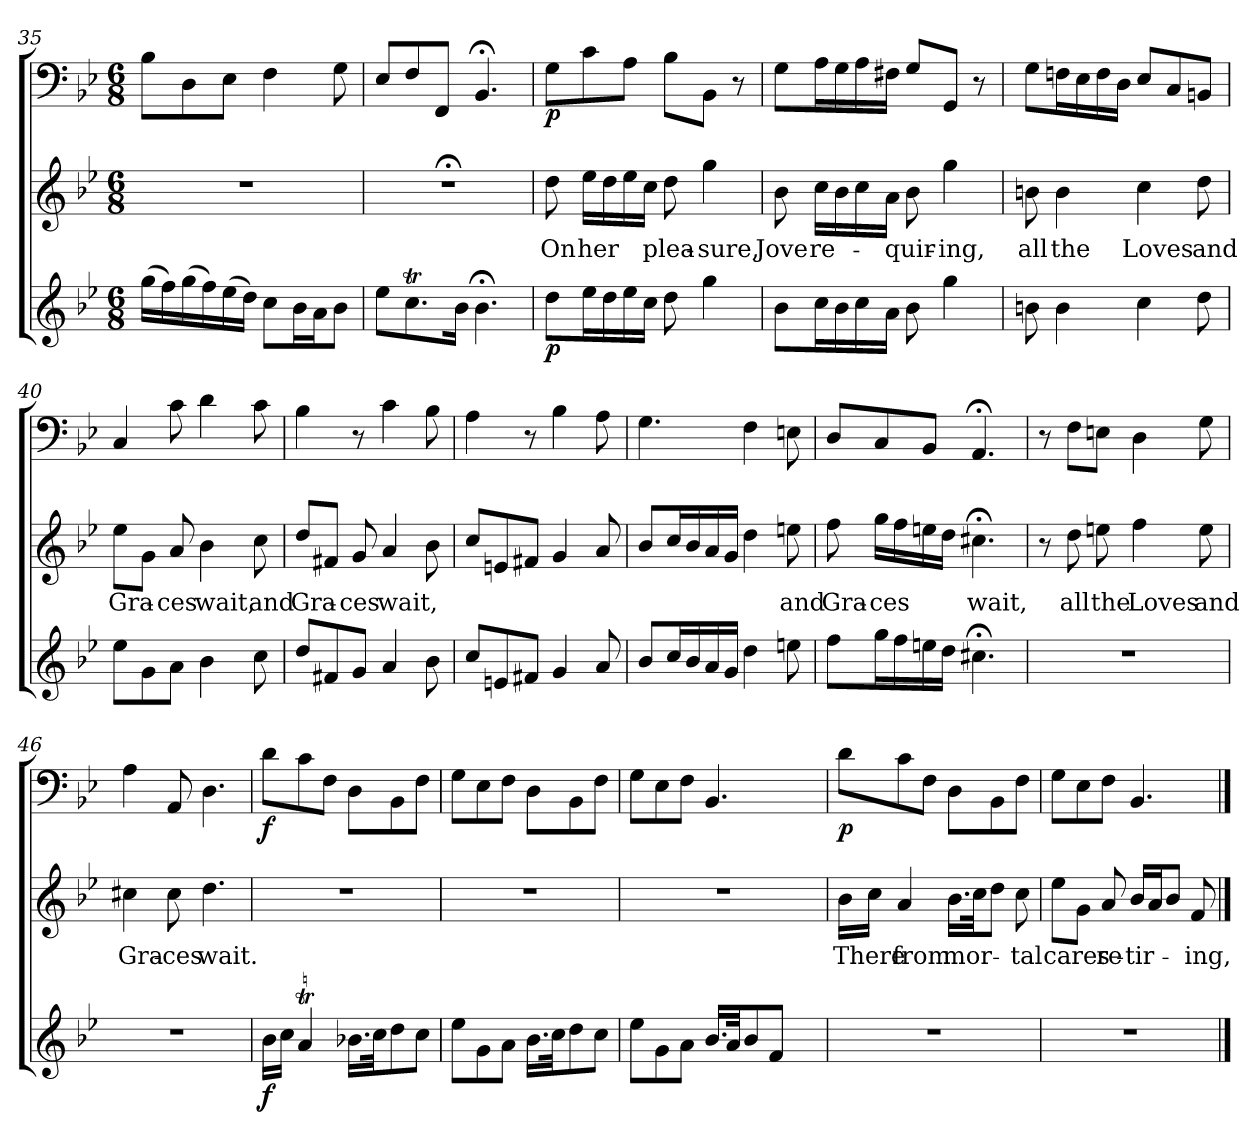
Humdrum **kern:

**kern	**dynam	**kern	**text	**kern	**dynam
*part3	*part3	*part2	*part2	*part1	*part1
*staff3	*staff3	*staff2	*staff2	*staff1	*staff1
*clefG2	*	*clefG2	*	*clefF4	*
*k[b-e-]	*	*k[b-e-]	*	*k[b-e-]	*
*B-:	*	*B-:	*	*B-:	*
*M6/8	*	*M6/8	*	*M6/8	*
=35	=35	=35	=35	=35	=35
(16gg\LL	.	2.r	.	8B-\L	.
16ff\)	.	.	.	.	.
(16gg\	.	.	.	8D\	.
16ff\)	.	.	.	.	.
(16ee-\	.	.	.	8E-\J	.
16dd\JJ)	.	.	.	.	.
8cc\L	.	.	.	4F\	.
16b-\L	.	.	.	.	.
16a\J	.	.	.	.	.
8b-\J	.	.	.	8G\	.
=36	=36	=36	=36	=36	=36
8ee-\L	.	2.r;<	.	8E-/L	.
8.ccT\	.	.	.	8F/	.
.	.	.	.	8FF/J	.
16b-\Jk	.	.	.	.	.
4.b-;<\	.	.	.	4.BB-;</	.
=37	=37	=37	=37	=37	=37
8dd\L	p	8dd\	On	8G\L	p
16ee-\L	.	16ee-\LL	her	8c\	.
16dd\	.	16dd\	.	.	.
16ee-\	.	16ee-\	.	8A\J	.
16cc\JJ	.	16cc\JJ	.	.	.
8dd\	.	8dd\	plea-	8B-\L	.
4gg\	.	4gg\	-sure,	8BB-\J	.
.	.	.	.	8r	.
=38	=38	=38	=38	=38	=38
8b-\L	.	8b-\	Jove	8G\L	.
16cc\L	.	16cc\LL	re-	16A\L	.
16b-\	.	16b-\	.	16G\	.
16cc\	.	16cc\	.	16A\	.
16a\JJ	.	16a\JJ	.	16F#X\JJ	.
8b-\	.	8b-\	-quir-	8G/L	.
4gg\	.	4gg\	-ing,	8GG/J	.
.	.	.	.	8r	.
=39	=39	=39	=39	=39	=39
8bn\	.	8bn\	all	8G\L	.
4b\	.	4b\	the	16Fn\L	.
.	.	.	.	16E-\	.
.	.	.	.	16F\	.
.	.	.	.	16D\JJ	.
4cc\	.	4cc\	Loves	8E-/L	.
.	.	.	.	8C/	.
8dd\	.	8dd\	and	8BBn/J	.
=40	=40	=40	=40	=40	=40
8ee-\L	.	8ee-\L	Gra-	4C/	.
8g\	.	8g\J	.	.	.
8a\J	.	8a/	-ces	8c\	.
4b-\	.	4b-\	wait,	4d\	.
8cc\	.	8cc\	and	8c\	.
=41	=41	=41	=41	=41	=41
8dd/L	.	8dd/L	Gra-	4B-\	.
8f#X/	.	8f#X/J	.	.	.
8g/J	.	8g/	-ces	8r	.
4a/	.	4a/	wait,	4c\	.
8b-\	.	8b-\	.	8B-\	.
=42	=42	=42	=42	=42	=42
8cc/L	.	8cc/L	.	4A\	.
8en/	.	8en/	.	.	.
8f#X/J	.	8f#X/J	.	8r	.
4g/	.	4g/	.	4B-\	.
8a/	.	8a/	.	8A\	.
=43	=43	=43	=43	=43	=43
8b-/L	.	8b-/L	.	4.G\	.
16cc/L	.	16cc/L	.	.	.
16b-/	.	16b-/	.	.	.
16a/	.	16a/	.	.	.
16g/JJ	.	16g/JJ	.	.	.
4dd\	.	4dd\	.	4F\	.
8een\	.	8een\	and	8En\	.
=44	=44	=44	=44	=44	=44
8ff\L	.	8ff\	Gra-	8D/L	.
16gg\L	.	16gg\LL	-ces	8C/	.
16ff\	.	16ff\	.	.	.
16een\	.	16een\	.	8BB-/J	.
16dd\JJ	.	16dd\JJ	.	.	.
4.cc#X;<\	.	4.cc#X;<\	wait,	4.AA;</	.
=45	=45	=45	=45	=45	=45
2.r	.	8r	.	8r	.
.	.	8dd\	all	8F\L	.
.	.	8een\	the	8En\J	.
.	.	4ff\	Loves	4D\	.
.	.	8ee\	and	8G\	.
=46	=46	=46	=46	=46	=46
2.r	.	4cc#X\	Gra-	4A\	.
.	.	8cc#\	-ces	8AA/	.
.	.	4.dd\	wait.	4.D\	.
=47	=47	=47	=47	=47	=47
16b-\LL	f	2.r	.	8d\L	f
16cc\JJ	.	.	.	.	.
4aT/	.	.	.	8c\	.
.	.	.	.	8F\J	.
16.b-X\LL	.	.	.	8D\L	.
32cc\JK	.	.	.	.	.
8dd\	.	.	.	8BB-\	.
8cc\J	.	.	.	8F\J	.
=48	=48	=48	=48	=48	=48
8ee-\L	.	2.r	.	8G\L	.
8g\	.	.	.	8E-\	.
8a\J	.	.	.	8F\J	.
16.b-\LL	.	.	.	8D\L	.
32cc\JK	.	.	.	.	.
8dd\	.	.	.	8BB-\	.
8cc\J	.	.	.	8F\J	.
=49	=49	=49	=49	=49	=49
8ee-\L	.	2.r	.	8G\L	.
8g\	.	.	.	8E-\	.
8a\J	.	.	.	8F\J	.
16.b-/LL	.	.	.	4.BB-/	.
32a/JK	.	.	.	.	.
8b-/	.	.	.	.	.
8f/J	.	.	.	.	.
=50	=50	=50	=50	=50	=50
2.r	.	16b-\LL	There	8d\L	p
.	.	16cc\JJ	.	.	.
.	.	4a/	from	8c\	.
.	.	.	.	8F\J	.
.	.	16.b-\LL	mor-	8D\L	.
.	.	32cc\JK	.	.	.
.	.	8dd\J	.	8BB-\	.
.	.	8cc\	-tal	8F\J	.
=51	=51	=51	=51	=51	=51
2.r	.	8ee-\L	cares	8G\L	.
.	.	8g\J	.	8E-\	.
.	.	8a/	re-	8F\J	.
.	.	16b-/LL	-tir-	4.BB-/	.
.	.	16a/J	.	.	.
.	.	8b-/J	.	.	.
.	.	8f/	-ing,	.	.
==	==	==	==	==	==
*-	*-	*-	*-	*-	*-
